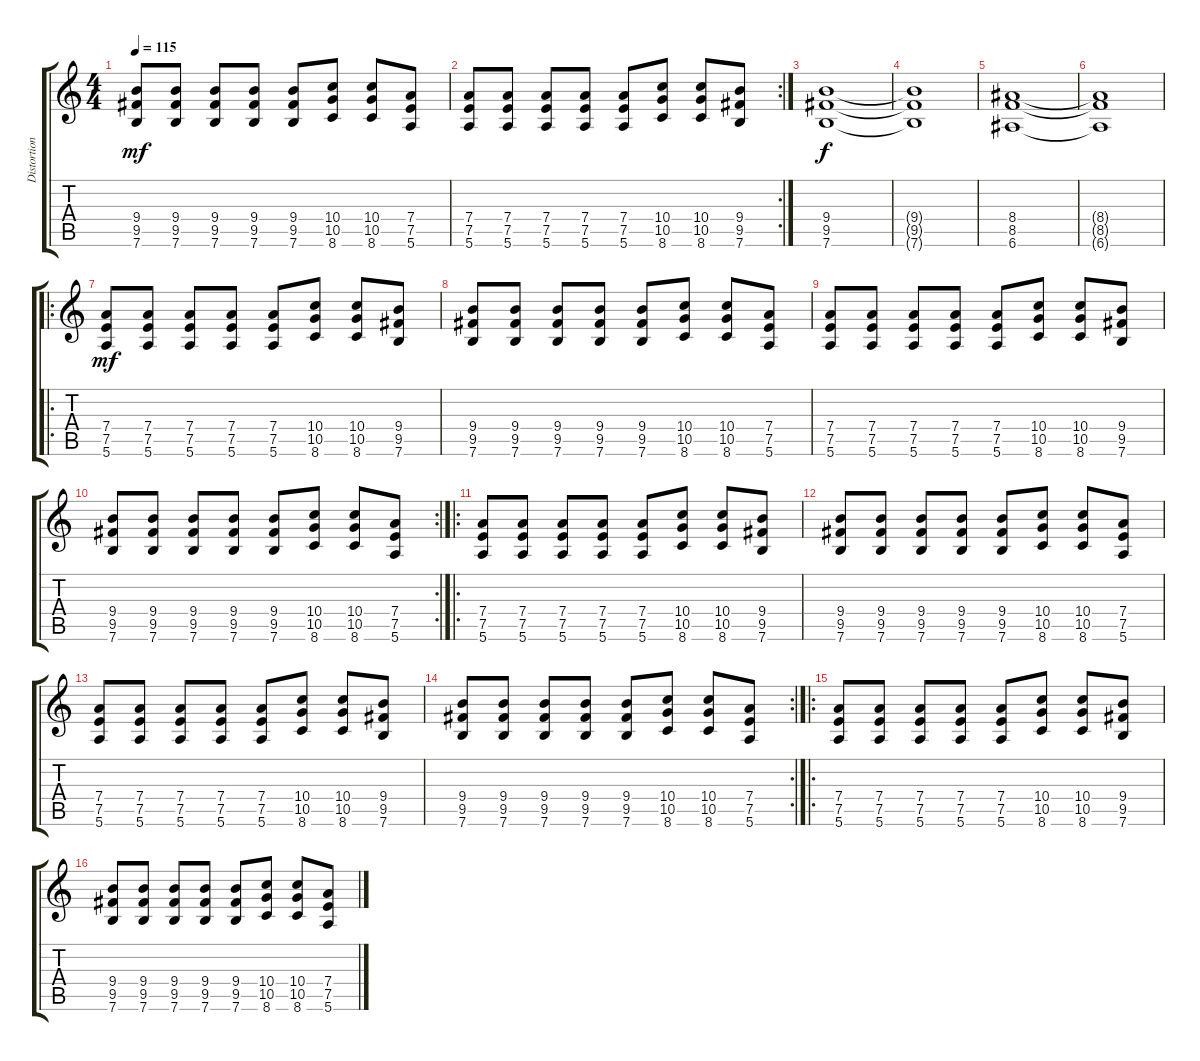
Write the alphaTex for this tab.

\track ("Distortion Guitar" "Distortion") {instrument overdrivenguitar}
\staff {score tabs}
\tuning (E4 B3 G3 D3 A2 E2) {hide}
\ts (4 4)
\tempo 115
\clef g2
\ks c
(9.4 9.5 7.6).8{dy mf} (9.4 9.5 7.6).8 (9.4 9.5 7.6).8 (9.4 9.5 7.6).8 (9.4 9.5 7.6).8 (10.4 10.5 8.6).8 (10.4 10.5 8.6).8 (7.4 7.5 5.6).8 |
\rc 2
(7.4 7.5 5.6).8 (7.4 7.5 5.6).8 (7.4 7.5 5.6).8 (7.4 7.5 5.6).8 (7.4 7.5 5.6).8 (10.4 10.5 8.6).8 (10.4 10.5 8.6).8 (9.4 9.5 7.6).8 |
(9.4 9.5 7.6).1{dy f} |
(9.4{t} 9.5{t} 7.6{t}).1 |
(8.4 8.5 6.6).1 |
(8.4{t} 8.5{t} 6.6{t}).1 |
\ro
(7.4 7.5 5.6).8{dy mf} (7.4 7.5 5.6).8 (7.4 7.5 5.6).8 (7.4 7.5 5.6).8 (7.4 7.5 5.6).8 (10.4 10.5 8.6).8 (10.4 10.5 8.6).8 (9.4 9.5 7.6).8 |
(9.4 9.5 7.6).8 (9.4 9.5 7.6).8 (9.4 9.5 7.6).8 (9.4 9.5 7.6).8 (9.4 9.5 7.6).8 (10.4 10.5 8.6).8 (10.4 10.5 8.6).8 (7.4 7.5 5.6).8 |
(7.4 7.5 5.6).8 (7.4 7.5 5.6).8 (7.4 7.5 5.6).8 (7.4 7.5 5.6).8 (7.4 7.5 5.6).8 (10.4 10.5 8.6).8 (10.4 10.5 8.6).8 (9.4 9.5 7.6).8 |
\rc 2
(9.4 9.5 7.6).8 (9.4 9.5 7.6).8 (9.4 9.5 7.6).8 (9.4 9.5 7.6).8 (9.4 9.5 7.6).8 (10.4 10.5 8.6).8 (10.4 10.5 8.6).8 (7.4 7.5 5.6).8 |
\ro
(7.4 7.5 5.6).8 (7.4 7.5 5.6).8 (7.4 7.5 5.6).8 (7.4 7.5 5.6).8 (7.4 7.5 5.6).8 (10.4 10.5 8.6).8 (10.4 10.5 8.6).8 (9.4 9.5 7.6).8 |
(9.4 9.5 7.6).8 (9.4 9.5 7.6).8 (9.4 9.5 7.6).8 (9.4 9.5 7.6).8 (9.4 9.5 7.6).8 (10.4 10.5 8.6).8 (10.4 10.5 8.6).8 (7.4 7.5 5.6).8 |
(7.4 7.5 5.6).8 (7.4 7.5 5.6).8 (7.4 7.5 5.6).8 (7.4 7.5 5.6).8 (7.4 7.5 5.6).8 (10.4 10.5 8.6).8 (10.4 10.5 8.6).8 (9.4 9.5 7.6).8 |
\rc 2
(9.4 9.5 7.6).8 (9.4 9.5 7.6).8 (9.4 9.5 7.6).8 (9.4 9.5 7.6).8 (9.4 9.5 7.6).8 (10.4 10.5 8.6).8 (10.4 10.5 8.6).8 (7.4 7.5 5.6).8 |
\ro
(7.4 7.5 5.6).8 (7.4 7.5 5.6).8 (7.4 7.5 5.6).8 (7.4 7.5 5.6).8 (7.4 7.5 5.6).8 (10.4 10.5 8.6).8 (10.4 10.5 8.6).8 (9.4 9.5 7.6).8 |
(9.4 9.5 7.6).8 (9.4 9.5 7.6).8 (9.4 9.5 7.6).8 (9.4 9.5 7.6).8 (9.4 9.5 7.6).8 (10.4 10.5 8.6).8 (10.4 10.5 8.6).8 (7.4 7.5 5.6).8
